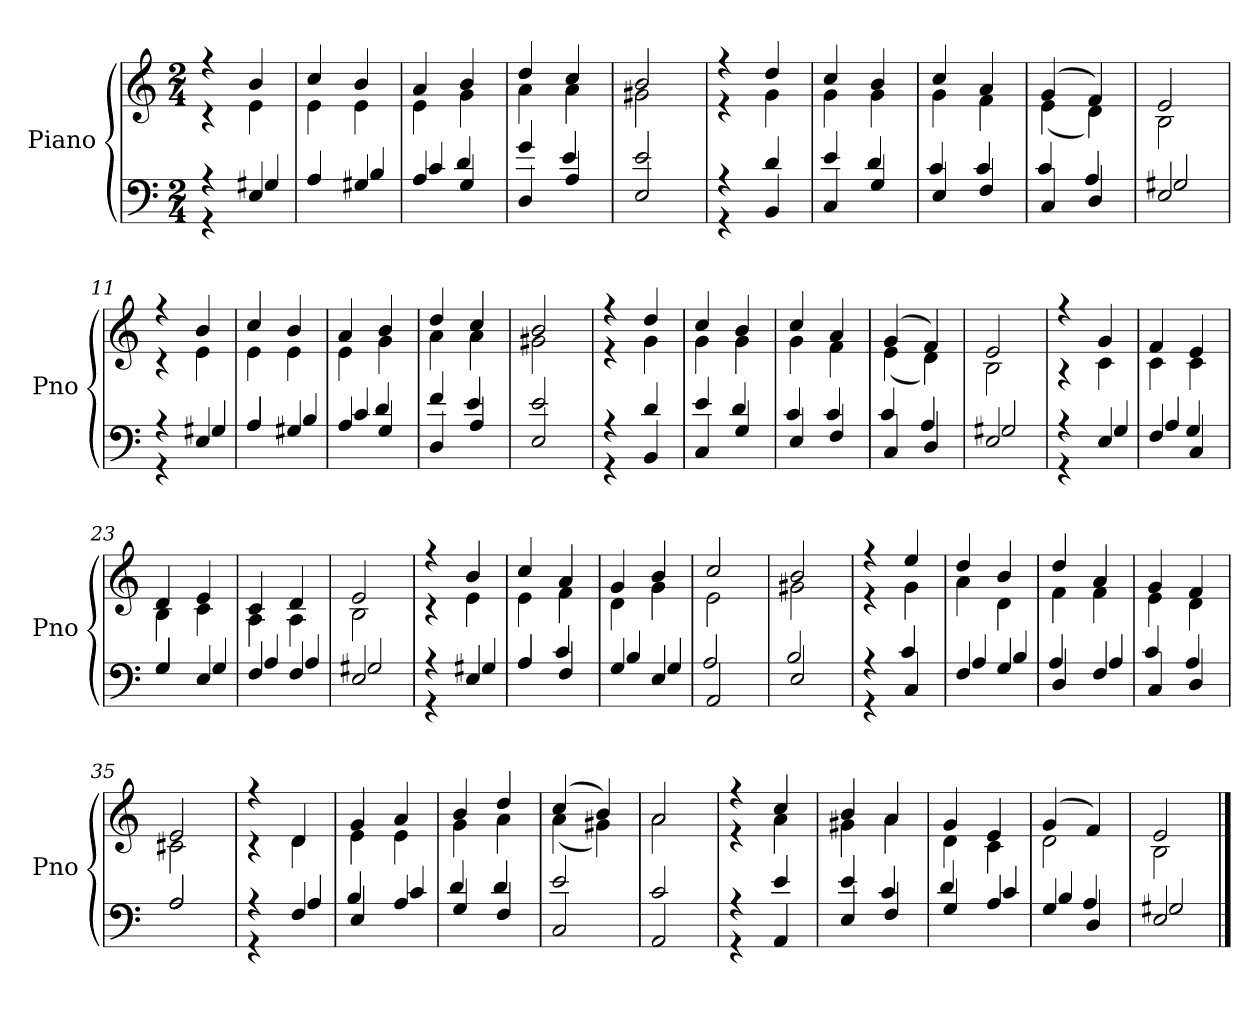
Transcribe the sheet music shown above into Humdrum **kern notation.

**kern	**kern
*part1	*part1
*staff2	*staff1
*I"Piano	*
*I'Pno	*
*clefF4	*clefG2
*k[]	*k[]
*C:	*C:
*M2/4	*M2/4
=1	=1
*^	*^
4r	4r	4r	4r
4E/	4G#X/	4b/	4e\
=2	=2	=2	=2
4A/	4A/	4cc/	4e\
4G#X/	4B/	4b/	4e\
=3	=3	=3	=3
4A/	4c/	4a/	4e\
4G/	4d/	4b/	4g\
=4	=4	=4	=4
4D/	4g/	4dd/	4a\
4A/	4e/	4cc/	4a\
=5	=5	=5	=5
2E/	2e/	2b/	2g#X\
=6	=6	=6	=6
4r	4r	4r	4r
4BB/	4d/	4dd/	4g\
=7	=7	=7	=7
4C/	4e/	4cc/	4g\
4G/	4d/	4b/	4g\
=8	=8	=8	=8
4E/	4c/	4cc/	4g\
4F/	4c/	4a/	4f\
=9	=9	=9	=9
4C/	4c/	(4g/	(4e\
4D/	4A/	4f/)	4d\)
=10	=10	=10	=10
2E/	2G#X/	2e/	2B\
=11	=11	=11	=11
4r	4r	4r	4r
4E/	4G#X/	4b/	4e\
!!LO:LB:g=z	!!
=12	=12	=12	=12
4A/	4A/	4cc/	4e\
4G#X/	4B/	4b/	4e\
=13	=13	=13	=13
4A/	4c/	4a/	4e\
4G/	4d/	4b/	4g\
=14	=14	=14	=14
4D/	4f/	4dd/	4a\
4A/	4e/	4cc/	4a\
=15	=15	=15	=15
2E/	2e/	2b/	2g#X\
=16	=16	=16	=16
4r	4r	4r	4r
4BB/	4d/	4dd/	4g\
=17	=17	=17	=17
4C/	4e/	4cc/	4g\
4G/	4d/	4b/	4g\
=18	=18	=18	=18
4E/	4c/	4cc/	4g\
4F/	4c/	4a/	4f\
=19	=19	=19	=19
4C/	4c/	(4g/	(4e\
4D/	4A/	4f/)	4d\)
=20	=20	=20	=20
2E/	2G#X/	2e/	2B\
=21	=21	=21	=21
4r	4r	4r	4r
4E/	4G/	4g/	4c\
=22	=22	=22	=22
4F/	4A/	4f/	4c\
4C/	4G/	4e/	4c\
=23	=23	=23	=23
4G/	4G/	4d/	4B\
4E/	4G/	4e/	4c\
!!LO:LB:g=z	!!
=24	=24	=24	=24
4F/	4A/	4c/	4A\
4F/	4A/	4d/	4A\
=25	=25	=25	=25
2E/	2G#X/	2e/	2B\
=26	=26	=26	=26
4r	4r	4r	4r
4E/	4G#X/	4b/	4e\
=27	=27	=27	=27
4A/	4A/	4cc/	4e\
4F/	4c/	4a/	4f\
=28	=28	=28	=28
4G/	4B/	4g/	4d\
4E/	4G/	4b/	4g\
=29	=29	=29	=29
2AA/	2A/	2cc/	2e\
=30	=30	=30	=30
2E/	2B/	2b/	2g#X\
=31	=31	=31	=31
4r	4r	4r	4r
4C/	4c/	4ee/	4g\
=32	=32	=32	=32
4F/	4A/	4dd/	4a\
4G/	4B/	4b/	4d\
=33	=33	=33	=33
4D/	4A/	4dd/	4f\
4F/	4A/	4a/	4f\
=34	=34	=34	=34
4C/	4c/	4g/	4e\
4D/	4A/	4f/	4d\
=35	=35	=35	=35
2A/	2A/	2e/	2c#X\
!!LO:LB:g=z	!!
=36	=36	=36	=36
4r	4r	4r	4r
4F/	4A/	4d/	4d\
=37	=37	=37	=37
4E/	4B/	4g/	4e\
4A/	4c/	4a/	4e\
=38	=38	=38	=38
4G/	4d/	4b/	4g\
4F/	4d/	4dd/	4a\
=39	=39	=39	=39
2C/	2e/	(4cc/	(4a\
.	.	4b/)	4g#X\)
=40	=40	=40	=40
2AA/	2c/	2a/	2a\
=41	=41	=41	=41
4r	4r	4r	4r
4AA/	4e/	4cc/	4a\
=42	=42	=42	=42
4E/	4e/	4b/	4g#X\
4F/	4c/	4a/	4a\
=43	=43	=43	=43
4G/	4d/	4g/	4d\
4A/	4c/	4e/	4c\
=44	=44	=44	=44
4G/	4B/	(4g/	2d\
4D/	4A/	4f/)	.
=45	=45	=45	=45
2E/	2G#X/	2e/	2B\
*v	*v	*	*
*	*v	*v
==	==
*-	*-
